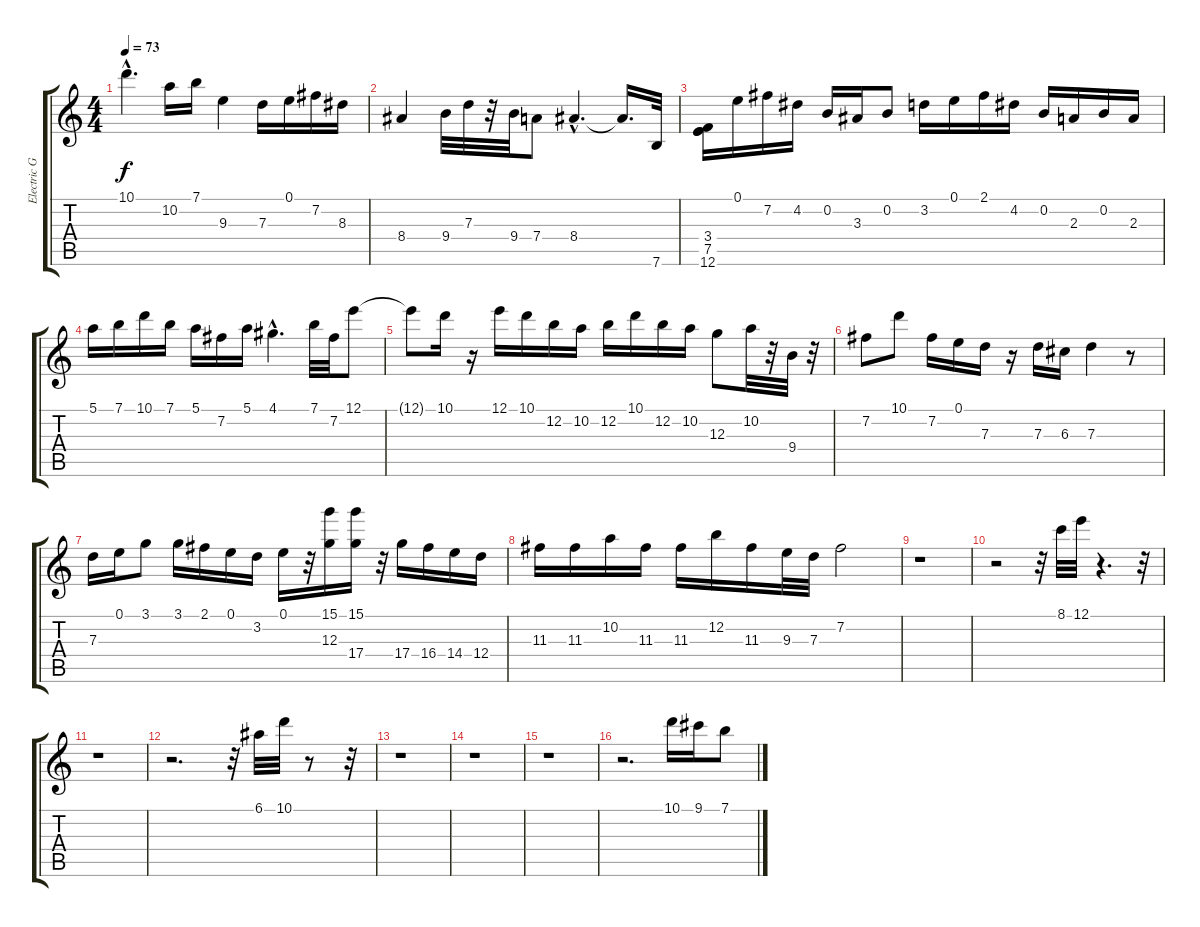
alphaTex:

\track ("Electric Guitar 2" "Electric G") {instrument distortionguitar}
\staff {score tabs}
\tuning (E4 B3 G3 D3 A2 E2) {hide}
\ts (4 4)
\tempo 73
\clef g2
\ks c
10.1{hac}.4{d dy f} 10.2.16 7.1.16 9.3.4 7.3.16 0.1.16 7.2.16 8.3.16 |
8.4.4 9.4.32 7.3.32 r.32 9.4.32 7.4.8 8.4{hac}.4{d} 8.4{t}.16{d} 7.6.32 |
(3.4 7.5 12.6).16 0.1.16 7.2.16 4.2.16 0.2.16 3.3.16 0.2.8 3.2.16 0.1.16 2.1.16 4.2.16 0.2.16 2.3.16 0.2.16 2.3.16 |
5.1.16 7.1.16 10.1.16 7.1.16 5.1.16 7.2.16 5.1.16 4.1{hac}.4{d} 7.1.32 7.2.32 12.1.8 |
12.1{t}.8 10.1.16 r.16 12.1.16 10.1.16 12.2.16 10.2.16 12.2.16 10.1.16 12.2.16 10.2.16 12.3.8 10.2.32 r.32 9.4.32 r.32 |
7.2.8 10.1.8 7.2.16 0.1.16 7.3.16 r.16 7.3.16 6.3.16 7.3.4 r.8 |
7.3.16 0.1.16 3.1.8 3.1.16 2.1.16 0.1.16 3.2.16 0.1.16 r.32 (15.1 12.3).16 (15.1 17.4).16 r.32 17.4.16 16.4.16 14.4.16 12.4.16 |
11.3.16 11.3.16 10.2.16 11.3.16 11.3.16 12.2.16 11.3.16 9.3.32 7.3.32 7.2.2 |
r.1 |
r.2 r.32 8.1.32 12.1.32 r.4{d} r.32 |
r.1 |
r.2{d} r.32 6.1.32 10.1.32 r.8 r.32 |
r.1 |
r.1 |
r.1 |
r.2{d} 10.1.16 9.1.16 7.1.8
